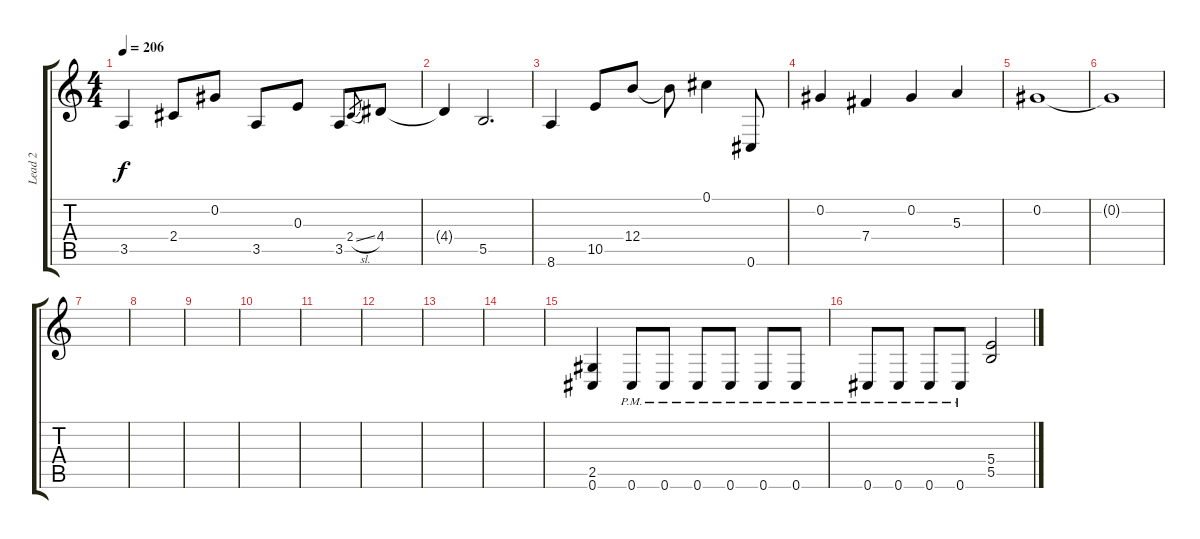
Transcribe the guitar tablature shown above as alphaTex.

\track ("Lead 2" "Lead 2") {instrument distortionguitar}
\staff {score tabs}
\tuning (Db4 Ab3 E3 B2 Gb2 Db2) {hide}
\ts (4 4)
\tempo 206
\clef g2
\ks c
3.5.4{dy f} 2.4.8 0.2.8 3.5.8 0.3.8 3.5.8 2.4{sl}.8{gr} 4.4.8 |
4.4{t}.4 5.5.2{d} |
8.6.4 10.5.8 12.4.8 12.4{t}.8 0.1.4 0.6.8 |
0.2.4 7.4.4 0.2.4 5.3.4 |
0.2.1 |
0.2{t}.1 |
|
|
|
|
|
|
|
|
(2.5 0.6).4 0.6{pm}.8 0.6{pm}.8 0.6{pm}.8 0.6{pm}.8 0.6{pm}.8 0.6{pm}.8 |
0.6{pm}.8 0.6{pm}.8 0.6{pm}.8 0.6{pm}.8 (5.4 5.5).2
